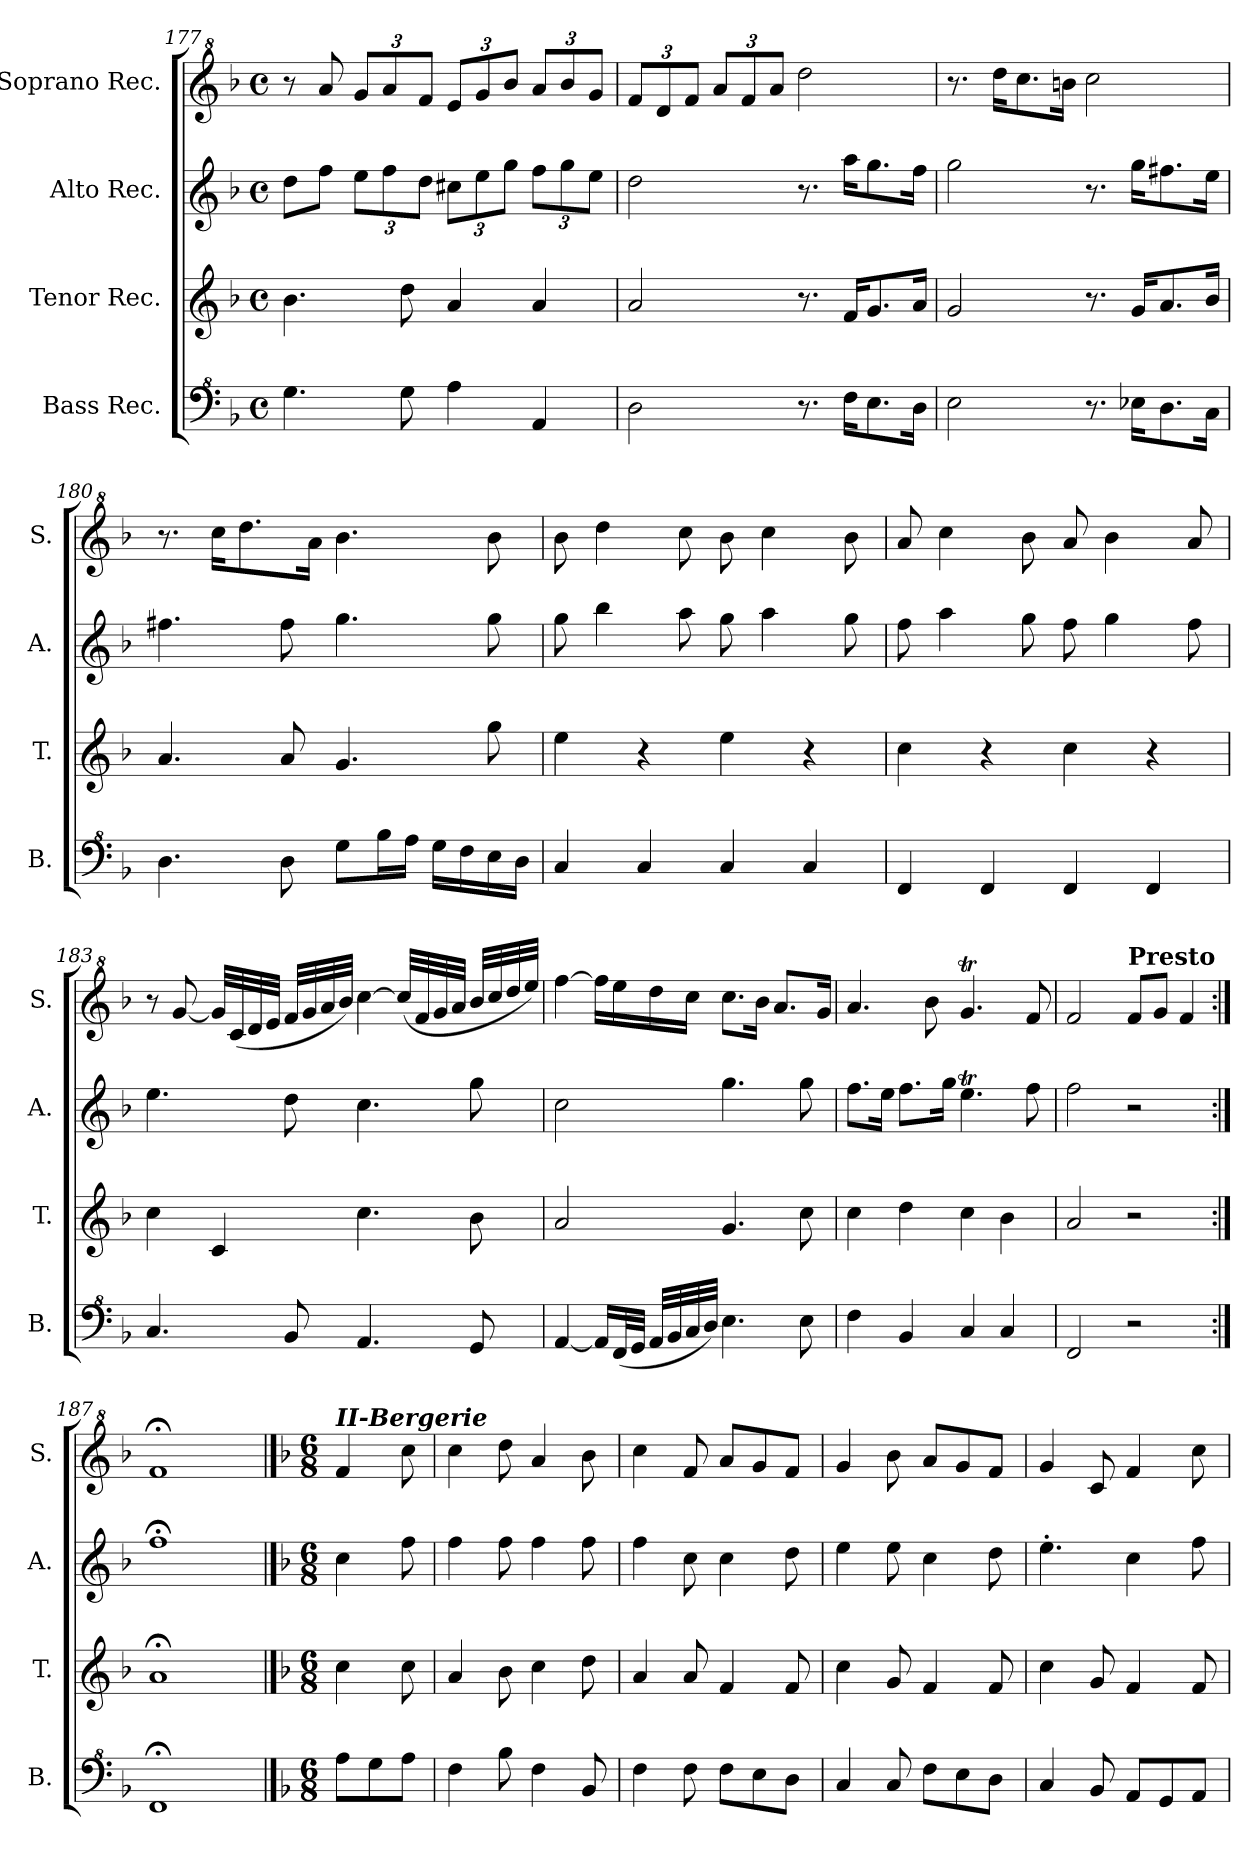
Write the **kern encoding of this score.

**kern	**kern	**kern	**kern
*part4	*part3	*part2	*part1
*staff4	*staff3	*staff2	*staff1
*I"Bass Rec.	*I"Tenor Rec.	*I"Alto Rec.	*I"Soprano Rec.
*I'B.	*I'T.	*I'A.	*I'S.
*clefF^4	*clefG2	*clefG2	*clefG^2
*k[b-]	*k[b-]	*k[b-]	*k[b-]
*F:	*F:	*F:	*F:
*M4/4	*M4/4	*M4/4	*M4/4
*met(c)	*met(c)	*met(c)	*met(c)
=177	=177	=177	=177
4.g\	4.b-\	8dd\L	8r
.	.	8ff\J	8aa/
*	*	*Xbrackettup	*Xbrackettup
.	.	12ee\L	12gg/L
.	.	12ff\	12aa/
8g\	8dd\	.	.
.	.	12dd\J	12ff/J
4a\	4a/	12cc#X\L	12ee/L
.	.	12ee\	12gg/
.	.	12gg\J	12bb-/J
4A/	4a/	12ff\L	12aa/L
.	.	12gg\	12bb-/
.	.	12ee\J	12gg/J
=178	=178	=178	=178
2d\	2a/	2dd\	12ff/L
.	.	.	12dd/
.	.	.	12ff/J
.	.	.	12aa/L
.	.	.	12ff/
.	.	.	12aa/J
8.r	8.r	8.r	2ddd\
16f\KL	16f/KL	16aa\KL	.
8.e\	8.g/	8.gg\	.
16d\Jk	16a/Jk	16ff\Jk	.
=179	=179	=179	=179
2e\	2g/	2gg\	8.r
.	.	.	16ddd\KL
.	.	.	8.ccc\
.	.	.	16bbn\Jk
8.r	8.r	8.r	2ccc\
16e-X\KL	16g/KL	16gg\KL	.
8.d\	8.a/	8.ff#X\	.
16c\Jk	16b-/Jk	16ee\Jk	.
=180	=180	=180	=180
4.d\	4.a/	4.ff#X\	8.r
.	.	.	16ccc\KL
.	.	.	8.ddd\
8d\	8a/	8ff#\	.
.	.	.	16aa\Jk
8g\L	4.g/	4.gg\	4.bb-\
16b-\L	.	.	.
16a\JJ	.	.	.
16g\LL	.	.	.
16f\	.	.	.
16e\	8gg\	8gg\	8bb-\
16d\JJ	.	.	.
=181	=181	=181	=181
4c/	4ee\	8gg\	8bb-\
.	.	4bb-\	4ddd\
4c/	4r	.	.
.	.	8aa\	8ccc\
4c/	4ee\	8gg\	8bb-\
.	.	4aa\	4ccc\
4c/	4r	.	.
.	.	8gg\	8bb-\
!!LO:PB:g=z
=182	=182	=182	=182
4F/	4cc\	8ff\	8aa/
.	.	4aa\	4ccc\
4F/	4r	.	.
.	.	8gg\	8bb-\
4F/	4cc\	8ff\	8aa/
.	.	4gg\	4bb-\
4F/	4r	.	.
.	.	8ff\	8aa/
=183	=183	=183	=183
4.c/	4cc\	4.ee\	8r
.	.	.	[8gg/
.	4c/	.	32gg/LLL]
.	.	.	(32cc/
.	.	.	32dd/
.	.	.	32ee/JJJ
8B-/	.	8dd\	32ff/LLL
.	.	.	32gg/
.	.	.	32aa/
.	.	.	32bb-/JJJ)
4.A/	4.cc\	4.cc\	[4ccc\
.	.	.	(32ccc/LLL]
.	.	.	32ff/
.	.	.	32gg/
.	.	.	32aa/JJJ
8G/	8b-\	8gg\	32bb-/LLL
.	.	.	32ccc/
.	.	.	32ddd/
.	.	.	32eee/JJJ)
=184	=184	=184	=184
[4A/	2a/	2cc\	[4fff\
16A/LL]	.	.	16fff\LL]
(32F/L	.	.	16eee\
32G/JJJ	.	.	.
32A/LLL	.	.	16ddd\
32B-/	.	.	.
32c/	.	.	16ccc\JJ
32d/JJJ)	.	.	.
4.e\	4.g/	4.gg\	8.ccc\L
.	.	.	16bb-\Jk
.	.	.	8.aa/L
8e\	8cc\	8gg\	.
.	.	.	16gg/Jk
=185	=185	=185	=185
4f\	4cc\	8.ff\L	4.aa/
.	.	16ee\Jk	.
4B-/	4dd\	8.ff\L	.
.	.	.	8bb-\
.	.	16gg\Jk	.
4c/	4cc\	4.eet\	4.ggT/
4c/	4b-\	.	.
.	.	8ff\	8ff/
=186	=186	=186	=186
2F/	2a/	2ff\	2ff/
!	!	!	!LO:TX:a:B:t=Presto
2r	2r	2r	8ff/L
.	.	.	8gg/J
.	.	.	4ff/
=187:|!	=187:|!	=187:|!	=187:|!
1F;<	1a;<	1ff;<	1ff;<
!!LO:LB:g=z
==187X1	==187X1	==187X1	==187X1
*k[b-]	*k[b-]	*k[b-]	*k[b-]
*M6/8	*M6/8	*M6/8	*M6/8
*	*	*	*MM135
!	!	!	!LO:TX:a:Bi:t=II-Bergerie
8a\L	4cc\	4cc\	4ff/
8g\	.	.	.
8a\J	8cc\	8ff\	8ccc\
=188	=188	=188	=188
4f\	4a/	4ff\	4ccc\
8b-\	8b-\	8ff\	8ddd\
4f\	4cc\	4ff\	4aa/
8B-/	8dd\	8ff\	8bb-\
=189	=189	=189	=189
4f\	4a/	4ff\	4ccc\
8f\	8a/	8cc\	8ff/
8f\L	4f/	4cc\	8aa/L
8e\	.	.	8gg/
8d\J	8f/	8dd\	8ff/J
=190	=190	=190	=190
4c/	4cc\	4ee\	4gg/
8c/	8g/	8ee\	8bb-\
8f\L	4f/	4cc\	8aa/L
8e\	.	.	8gg/
8d\J	8f/	8dd\	8ff/J
=191	=191	=191	=191
4c/	4cc\	4.ee'\	4gg/
8B-/	8g/	.	8cc/
8A/L	4f/	4cc\	4ff/
8G/	.	.	.
8A/J	8f/	8ff\	8ccc\
=	=	=	=
*-	*-	*-	*-
